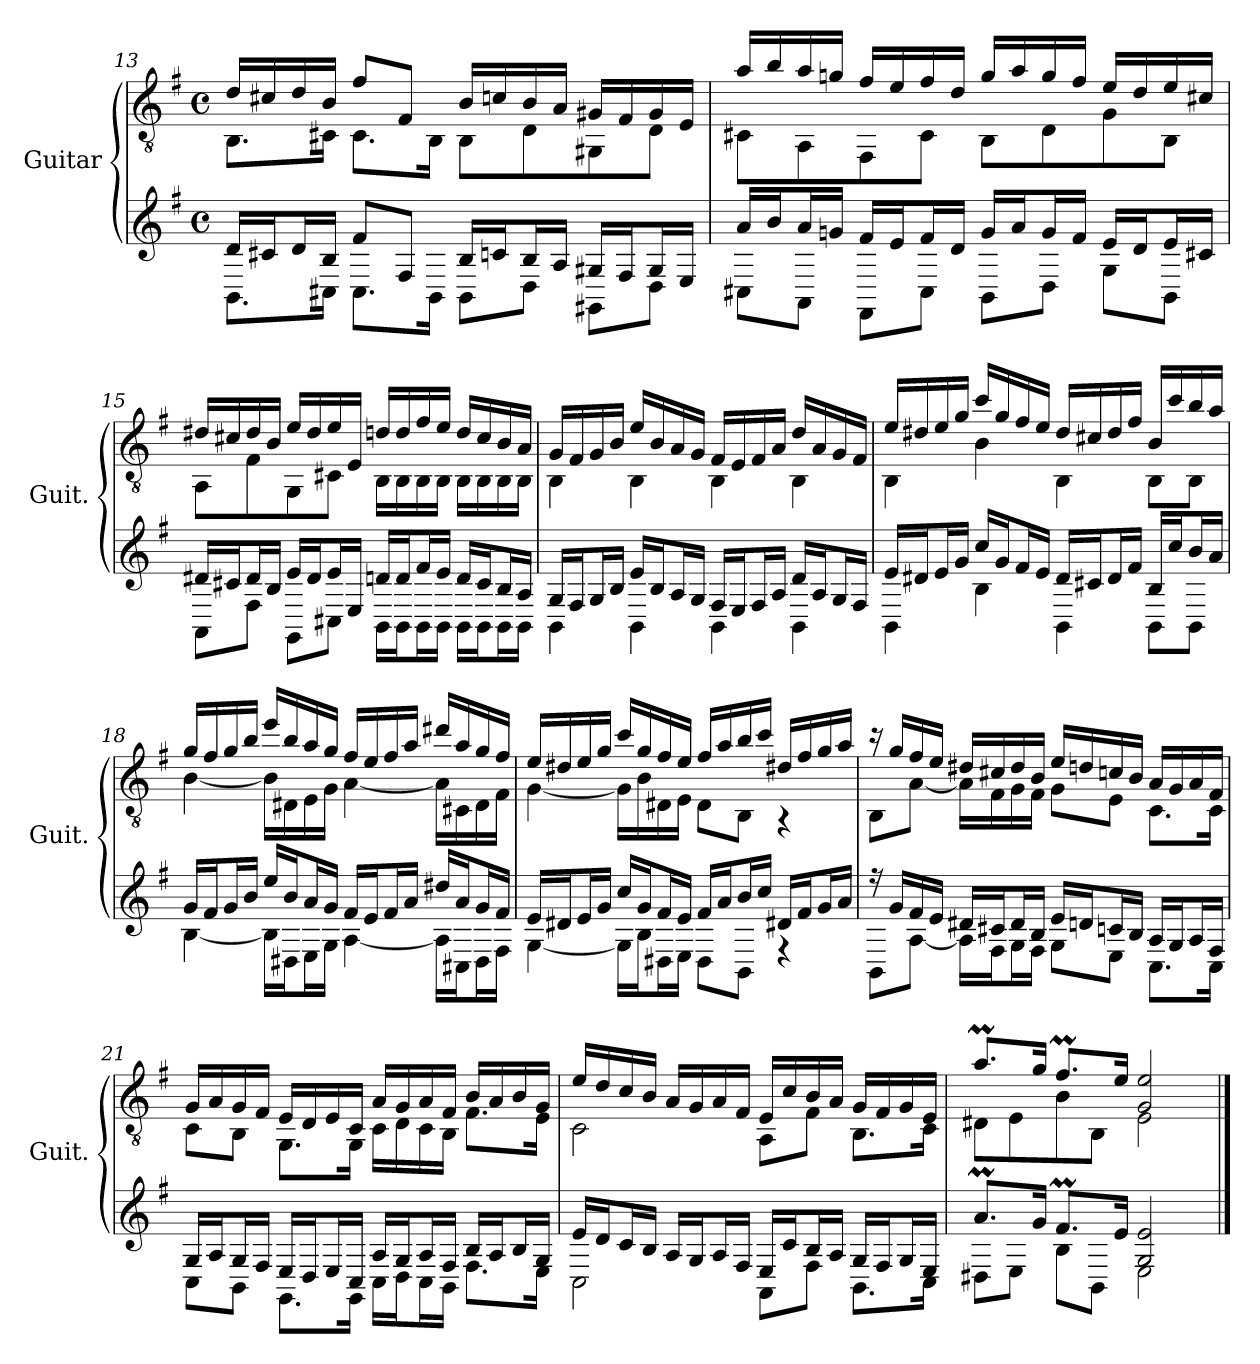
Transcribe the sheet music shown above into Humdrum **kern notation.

**kern	**kern
*part1	*part1
*staff2	*staff1
*I"Guitar	*
*I'Guit.	*
*	*clefGv2
*k[f#]	*k[f#]
*M4/4	*M4/4
*met(c)	*met(c)
=13	=13
*^	*^
16dLL	8.BBL	16d/LL	8.BB\L
16c#J	.	16c#X/	.
16dL	.	16d/	.
16BJJ	16C#Jk	16B/JJ	16C#X\Jk
8f#L	8.C#L	8f#/L	8.C#\L
8F#J	.	8F#/J	.
.	16BBJk	.	16BB\Jk
16BLL	8BBL	16B/LL	8BB\L
16cJ	.	16cn/	.
16BL	8DJ	16B/	8D\
16AJJ	.	16A/JJ	.
16G#LL	8GG#L	16G#X/LL	8GG#X\
16F#J	.	16F#/	.
16G#L	8DJ	16G#/	8D\J
16EJJ	.	16E/JJ	.
!!LO:LB:g=z	!!
=14	=14	=14	=14
16aLL	8C#L	16a/LL	8C#X\L
16bJ	.	16b/	.
16aL	8AAJ	16a/	8AA\
16gnJJ	.	16gn/JJ	.
16f#LL	8FF#L	16f#/LL	8FF#\
16eJ	.	16e/	.
16f#L	8C#J	16f#/	8C#\J
16dJJ	.	16d/JJ	.
16gLL	8BBL	16g/LL	8BB\L
16aJ	.	16a/	.
16gL	8DJ	16g/	8D\
16f#JJ	.	16f#/JJ	.
16eLL	8GL	16e/LL	8G\
16dJ	.	16d/	.
16eL	8BBJ	16e/	8BB\J
16c#JJ	.	16c#X/JJ	.
=15	=15	=15	=15
16d#LL	8AAL	16d#X/LL	8AA\L
16c#J	.	16c#X/	.
16d#L	8F#J	16d#/	8F#\
16BJJ	.	16B/JJ	.
16eLL	8GGL	16e/LL	8GG\
16d#J	.	16d#/	.
16eL	8C#J	16e/	8C#X\J
16EJJ	.	16E/JJ	.
16dnLL	16BBLL	16dn/LL	16BB\LL
16dJ	16BBJ	16d/	16BB\
16f#L	16BBL	16f#/	16BB\
16eJJ	16BBJJ	16e/JJ	16BB\JJ
16dLL	16BBLL	16d/LL	16BB\LL
16c#J	16BBJ	16c#/	16BB\
16BL	16BBL	16B/	16BB\
16AJJ	16BBJJ	16A/JJ	16BB\JJ
!!LO:LB:g=z	!!
=16	=16	=16	=16
16GLL	4BB	16G/LL	4BB\
16F#J	.	16F#/	.
16GL	.	16G/	.
16BJJ	.	16B/JJ	.
16eLL	4BB	16e/LL	4BB\
16BJ	.	16B/	.
16AL	.	16A/	.
16GJJ	.	16G/JJ	.
16F#LL	4BB	16F#/LL	4BB\
16EJ	.	16E/	.
16F#L	.	16F#/	.
16AJJ	.	16A/JJ	.
16dLL	4BB	16d/LL	4BB\
16AJ	.	16A/	.
16GL	.	16G/	.
16F#JJ	.	16F#/JJ	.
=17	=17	=17	=17
16eLL	4BB	16e/LL	4BB\
16d#J	.	16d#X/	.
16eL	.	16e/	.
16gJJ	.	16g/JJ	.
16ccLL	4B	16cc/LL	4B\
16gJ	.	16g/	.
16f#L	.	16f#/	.
16eJJ	.	16e/JJ	.
16d#LL	4BB	16d#/LL	4BB\
16c#J	.	16c#X/	.
16d#L	.	16d#/	.
16f#JJ	.	16f#/JJ	.
16BLL	8BBL	16B/LL	8BB\L
16ccJ	.	16cc/	.
16bL	8BBJ	16b/	8BB\J
16aJJ	.	16a/JJ	.
!!LO:LB:g=z	!!
=18	=18	=18	=18
16gLL	[4B	16g/LL	[4B\
16f#J	.	16f#/	.
16gL	.	16g/	.
16bJJ	.	16b/JJ	.
16eeLL	16BLL]	16ee/LL	16B\LL]
16bJ	16D#J	16b/	16D#X\
16aL	16EL	16a/	16E\
16gJJ	16GJJ	16g/JJ	16G\JJ
16f#LL	[4A	16f#/LL	[4A\
16eJ	.	16e/	.
16f#L	.	16f#/	.
16aJJ	.	16a/JJ	.
16dd#LL	16ALL]	16dd#X/LL	16A\LL]
16aJ	16C#J	16a/	16C#X\
16gL	16D#L	16g/	16D#\
16f#JJ	16F#JJ	16f#/JJ	16F#\JJ
=19	=19	=19	=19
16eLL	[4G	16e/LL	[4G\
16d#J	.	16d#X/	.
16eL	.	16e/	.
16gJJ	.	16g/JJ	.
16ccLL	16GLL]	16cc/LL	16G\LL]
16gJ	16BJ	16g/	16B\
16f#L	16D#L	16f#/	16D#X\
16eJJ	16EJJ	16e/JJ	16E\JJ
16f#LL	8D#L	16f#/LL	8D#\L
16aJ	.	16a/	.
16bL	8BBJ	16b/	8BB\J
16ccJJ	.	16cc/JJ	.
16d#XLL	4r	16d#X/LL	4r
16f#J	.	16f#/	.
16gL	.	16g/	.
16aJJ	.	16a/JJ	.
!!LO:PB:g=z	!!
=20	=20	=20	=20
16r	8BBL	16r	8BB\L
16gLL	.	16g/LL	.
16f#	[8AJ	16f#/	[8A\J
16eJJ	.	16e/JJ	.
16d#LL	16ALL]	16d#X/LL	16A\LL]
16c#J	16F#J	16c#X/	16F#\
16d#L	16GL	16d#/	16G\
16BJJ	16F#JJ	16B/JJ	16F#\JJ
16eLL	8GL	16e/LL	8G\L
16dJ	.	16dn/	.
16cL	8EJ	16cn/	8E\J
16BJJ	.	16B/JJ	.
16ALL	8.CL	16A/LL	8.C\L
16GJ	.	16G/	.
16AL	.	16A/	.
16F#JJ	16CJk	16F#/JJ	16C\Jk
=21	=21	=21	=21
16GLL	8CL	16G/LL	8C\L
16AJ	.	16A/	.
16GL	8BBJ	16G/	8BB\J
16F#JJ	.	16F#/JJ	.
16ELL	8.GGL	16E/LL	8.GG\L
16DJ	.	16D/	.
16EL	.	16E/	.
16CJJ	16GGJk	16C/JJ	16GG\Jk
16ALL	16CLL	16A/LL	16C\LL
16GJ	16DJ	16G/	16D\
16AL	16CL	16A/	16C\
16F#JJ	16BBJJ	16F#/JJ	16BB\JJ
16BLL	8.F#L	16B/LL	8.F#\L
16AJ	.	16A/	.
16BL	.	16B/	.
16GJJ	16EJk	16G/JJ	16E\Jk
!!LO:LB:g=z	!!
=22	=22	=22	=22
16eLL	2C	16e/LL	2C\
16dJ	.	16d/	.
16cL	.	16c/	.
16BJJ	.	16B/JJ	.
16ALL	.	16A/LL	.
16GJ	.	16G/	.
16AL	.	16A/	.
16F#JJ	.	16F#/JJ	.
16ELL	8AAL	16E/LL	8AA\L
16cJ	.	16c/	.
16BL	8F#J	16B/	8F#\J
16AJJ	.	16A/JJ	.
16GLL	8.BBL	16G/LL	8.BB\L
16F#J	.	16F#/	.
16GL	.	16G/	.
16EJJ	16CJk	16E/JJ	16C\Jk
=23	=23	=23	=23
8.aML	8D#L	8.aM/L	8D#X\L
.	8EJ	.	8E\
16gJk	.	16g/Jk	.
8.f#mL	8BL	8.f#m/L	8B\
.	8BBJ	.	8BB\J
16eJk	.	16e/Jk	.
2G 2e	2E	2G/ 2e/	2E\
*v	*v	*	*
*	*v	*v
==	==
*-	*-
